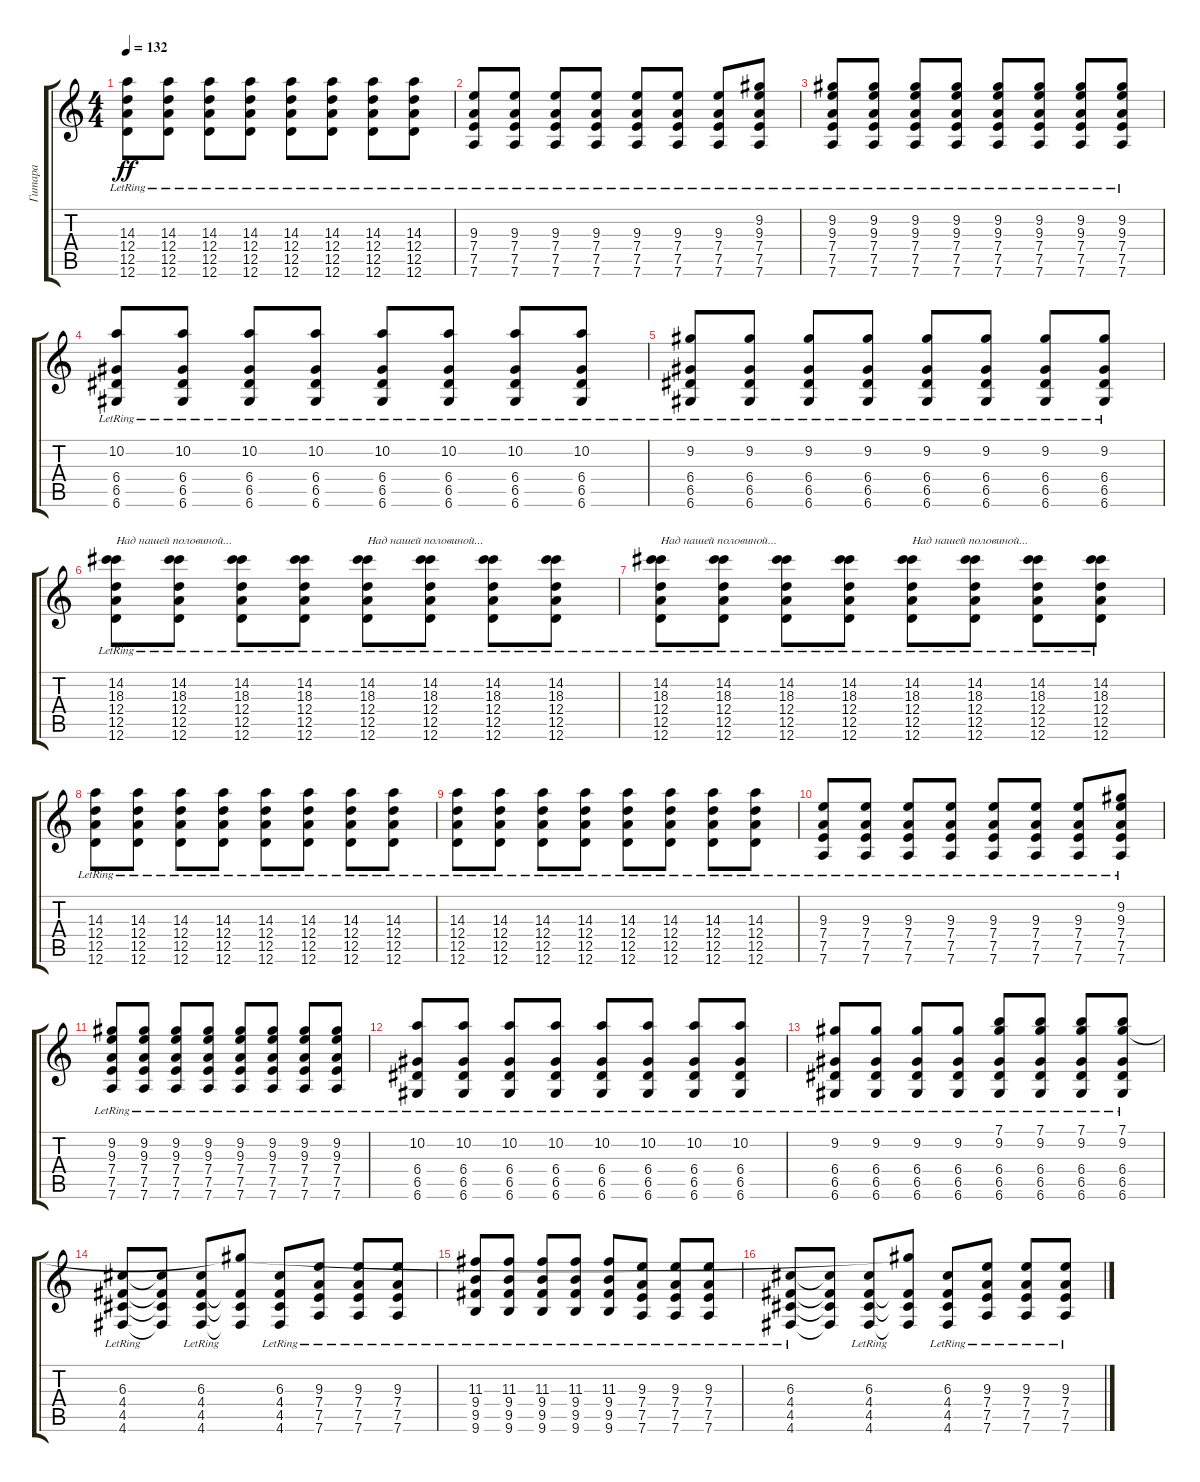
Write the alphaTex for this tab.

\track ("Гитара" "Гитара") {instrument distortionguitar}
\staff {score tabs}
\tuning (E4 B3 G3 D3 A2 D2) {hide}
\ts (4 4)
\tempo 132
\clef g2
\ks c
(14.3{lr} 12.4{lr} 12.5 12.6{lr}).8{dy ff} (14.3{lr} 12.4{lr} 12.5 12.6{lr}).8 (14.3{lr} 12.4{lr} 12.5 12.6{lr}).8 (14.3{lr} 12.4{lr} 12.5 12.6{lr}).8 (14.3{lr} 12.4{lr} 12.5 12.6{lr}).8 (14.3{lr} 12.4{lr} 12.5 12.6{lr}).8 (14.3{lr} 12.4{lr} 12.5 12.6{lr}).8 (14.3{lr} 12.4{lr} 12.5 12.6{lr}).8 |
(9.3{lr} 7.4{lr} 7.5{lr} 7.6{lr}).8 (9.3{lr} 7.4{lr} 7.5{lr} 7.6{lr}).8 (9.3{lr} 7.4{lr} 7.5{lr} 7.6{lr}).8 (9.3{lr} 7.4{lr} 7.5{lr} 7.6{lr}).8 (9.3{lr} 7.4{lr} 7.5{lr} 7.6{lr}).8 (9.3{lr} 7.4{lr} 7.5{lr} 7.6{lr}).8 (9.3{lr} 7.4{lr} 7.5{lr} 7.6{lr}).8 (9.2 9.3{lr} 7.4{lr} 7.5{lr} 7.6{lr}).8 |
(9.2 9.3{lr} 7.4{lr} 7.5{lr} 7.6{lr}).8 (9.2 9.3{lr} 7.4{lr} 7.5{lr} 7.6{lr}).8 (9.2 9.3{lr} 7.4{lr} 7.5{lr} 7.6{lr}).8 (9.2 9.3{lr} 7.4{lr} 7.5{lr} 7.6{lr}).8 (9.2 9.3{lr} 7.4{lr} 7.5{lr} 7.6{lr}).8 (9.2 9.3{lr} 7.4{lr} 7.5{lr} 7.6{lr}).8 (9.2 9.3{lr} 7.4{lr} 7.5{lr} 7.6{lr}).8 (9.2 9.3{lr} 7.4{lr} 7.5{lr} 7.6{lr}).8 |
(10.2{lr} 6.4{lr} 6.5{lr} 6.6{lr}).8 (10.2{lr} 6.4{lr} 6.5{lr} 6.6{lr}).8 (10.2{lr} 6.4{lr} 6.5{lr} 6.6{lr}).8 (10.2{lr} 6.4{lr} 6.5{lr} 6.6{lr}).8 (10.2{lr} 6.4{lr} 6.5{lr} 6.6{lr}).8 (10.2{lr} 6.4{lr} 6.5{lr} 6.6{lr}).8 (10.2{lr} 6.4{lr} 6.5{lr} 6.6{lr}).8 (10.2{lr} 6.4{lr} 6.5{lr} 6.6{lr}).8 |
(9.2{lr} 6.4{lr} 6.5{lr} 6.6{lr}).8 (9.2{lr} 6.4{lr} 6.5{lr} 6.6{lr}).8 (9.2{lr} 6.4{lr} 6.5{lr} 6.6{lr}).8 (9.2{lr} 6.4{lr} 6.5{lr} 6.6{lr}).8 (9.2{lr} 6.4{lr} 6.5{lr} 6.6{lr}).8 (9.2{lr} 6.4{lr} 6.5{lr} 6.6{lr}).8 (9.2{lr} 6.4{lr} 6.5{lr} 6.6{lr}).8 (9.2{lr} 6.4{lr} 6.5{lr} 6.6{lr}).8 |
(14.2{lr} 18.3 12.4{lr} 12.5{lr} 12.6{lr}).8{txt "Над нашей половиной..." instrument distortionguitar} (14.2{lr} 18.3 12.4{lr} 12.5{lr} 12.6{lr}).8 (14.2{lr} 18.3 12.4{lr} 12.5{lr} 12.6{lr}).8 (14.2{lr} 18.3 12.4{lr} 12.5{lr} 12.6{lr}).8 (14.2{lr} 18.3 12.4{lr} 12.5{lr} 12.6{lr}).8{txt "Над нашей половиной..." instrument distortionguitar} (14.2{lr} 18.3 12.4{lr} 12.5{lr} 12.6{lr}).8 (14.2{lr} 18.3 12.4{lr} 12.5{lr} 12.6{lr}).8 (14.2{lr} 18.3 12.4{lr} 12.5{lr} 12.6{lr}).8 |
(14.2{lr} 18.3 12.4{lr} 12.5{lr} 12.6{lr}).8{txt "Над нашей половиной..." instrument distortionguitar} (14.2{lr} 18.3 12.4{lr} 12.5{lr} 12.6{lr}).8 (14.2{lr} 18.3 12.4{lr} 12.5{lr} 12.6{lr}).8 (14.2{lr} 18.3 12.4{lr} 12.5{lr} 12.6{lr}).8 (14.2{lr} 18.3 12.4{lr} 12.5{lr} 12.6{lr}).8{txt "Над нашей половиной..." instrument distortionguitar} (14.2{lr} 18.3 12.4{lr} 12.5{lr} 12.6{lr}).8 (14.2{lr} 18.3 12.4{lr} 12.5{lr} 12.6{lr}).8 (14.2{lr} 18.3 12.4{lr} 12.5{lr} 12.6{lr}).8 |
(14.3{lr} 12.4{lr} 12.5 12.6{lr}).8 (14.3{lr} 12.4{lr} 12.5 12.6{lr}).8 (14.3{lr} 12.4{lr} 12.5 12.6{lr}).8 (14.3{lr} 12.4{lr} 12.5 12.6{lr}).8 (14.3{lr} 12.4{lr} 12.5 12.6{lr}).8 (14.3{lr} 12.4{lr} 12.5 12.6{lr}).8 (14.3{lr} 12.4{lr} 12.5 12.6{lr}).8 (14.3{lr} 12.4{lr} 12.5 12.6{lr}).8 |
(14.3{lr} 12.4{lr} 12.5 12.6{lr}).8 (14.3{lr} 12.4{lr} 12.5 12.6{lr}).8 (14.3{lr} 12.4{lr} 12.5 12.6{lr}).8 (14.3{lr} 12.4{lr} 12.5 12.6{lr}).8 (14.3{lr} 12.4{lr} 12.5 12.6{lr}).8 (14.3{lr} 12.4{lr} 12.5 12.6{lr}).8 (14.3{lr} 12.4{lr} 12.5 12.6{lr}).8 (14.3{lr} 12.4{lr} 12.5 12.6{lr}).8 |
(9.3{lr} 7.4{lr} 7.5{lr} 7.6{lr}).8 (9.3{lr} 7.4{lr} 7.5{lr} 7.6{lr}).8 (9.3{lr} 7.4{lr} 7.5{lr} 7.6{lr}).8 (9.3{lr} 7.4{lr} 7.5{lr} 7.6{lr}).8 (9.3{lr} 7.4{lr} 7.5{lr} 7.6{lr}).8 (9.3{lr} 7.4{lr} 7.5{lr} 7.6{lr}).8 (9.3{lr} 7.4{lr} 7.5{lr} 7.6{lr}).8 (9.2 9.3{lr} 7.4{lr} 7.5{lr} 7.6{lr}).8 |
(9.2 9.3{lr} 7.4{lr} 7.5{lr} 7.6{lr}).8 (9.2 9.3{lr} 7.4{lr} 7.5{lr} 7.6{lr}).8 (9.2 9.3{lr} 7.4{lr} 7.5{lr} 7.6{lr}).8 (9.2 9.3{lr} 7.4{lr} 7.5{lr} 7.6{lr}).8 (9.2 9.3{lr} 7.4{lr} 7.5{lr} 7.6{lr}).8 (9.2 9.3{lr} 7.4{lr} 7.5{lr} 7.6{lr}).8 (9.2 9.3{lr} 7.4{lr} 7.5{lr} 7.6{lr}).8 (9.2 9.3{lr} 7.4{lr} 7.5{lr} 7.6{lr}).8 |
(10.2{lr} 6.4{lr} 6.5{lr} 6.6{lr}).8 (10.2{lr} 6.4{lr} 6.5{lr} 6.6{lr}).8 (10.2{lr} 6.4{lr} 6.5{lr} 6.6{lr}).8 (10.2{lr} 6.4{lr} 6.5{lr} 6.6{lr}).8 (10.2{lr} 6.4{lr} 6.5{lr} 6.6{lr}).8 (10.2{lr} 6.4{lr} 6.5{lr} 6.6{lr}).8 (10.2{lr} 6.4{lr} 6.5{lr} 6.6{lr}).8 (10.2{lr} 6.4{lr} 6.5{lr} 6.6{lr}).8 |
(9.2{lr} 6.4{lr} 6.5{lr} 6.6{lr}).8 (9.2{lr} 6.4{lr} 6.5{lr} 6.6{lr}).8 (9.2{lr} 6.4{lr} 6.5{lr} 6.6{lr}).8 (9.2{lr} 6.4{lr} 6.5{lr} 6.6{lr}).8 (7.1 9.2{lr} 6.4{lr} 6.5{lr} 6.6{lr}).8 (7.1 9.2{lr} 6.4{lr} 6.5{lr} 6.6{lr}).8 (7.1 9.2{lr} 6.4{lr} 6.5{lr} 6.6{lr}).8 (7.1 9.2{lr} 6.4{lr} 6.5{lr} 6.6{lr}).8 |
(6.3{lr} 4.4{lr} 4.5{lr} 4.6{lr}).8 (6.3{t} 4.4{t} 4.5{t} 4.6{t}).8 (6.3{lr} 4.4{lr} 4.5{lr} 4.6{lr}).8 (9.2{t} 4.4{t} 4.5{t} 4.6{t}).8 (6.3{lr} 4.4{lr} 4.5{lr} 4.6{lr}).8 (9.3{lr} 7.4{lr} 7.5{lr} 7.6{lr}).8 (9.3{lr} 7.4{lr} 7.5{lr} 7.6{lr}).8 (9.3{lr} 7.4{lr} 7.5{lr} 7.6{lr}).8 |
(11.3{lr} 9.4{lr} 9.5{lr} 9.6{lr}).8 (11.3{lr} 9.4{lr} 9.5{lr} 9.6{lr}).8 (11.3{lr} 9.4{lr} 9.5{lr} 9.6{lr}).8 (11.3{lr} 9.4{lr} 9.5{lr} 9.6{lr}).8 (11.3{lr} 9.4{lr} 9.5{lr} 9.6{lr}).8 (9.3{lr} 7.4{lr} 7.5{lr} 7.6{lr}).8 (9.3{lr} 7.4{lr} 7.5{lr} 7.6{lr}).8 (9.3{lr} 7.4{lr} 7.5{lr} 7.6{lr}).8 |
(6.3{lr} 4.4{lr} 4.5{lr} 4.6{lr}).8 (6.3{t} 4.4{t} 4.5{t} 4.6{t}).8 (6.3{lr} 4.4{lr} 4.5{lr} 4.6{lr}).8 (9.2{t} 4.4{t} 4.5{t} 4.6{t}).8 (6.3{lr} 4.4{lr} 4.5{lr} 4.6{lr}).8 (9.3{lr} 7.4{lr} 7.5{lr} 7.6{lr}).8 (9.3{lr} 7.4{lr} 7.5{lr} 7.6{lr}).8 (9.3{lr} 7.4{lr} 7.5{lr} 7.6{lr}).8
